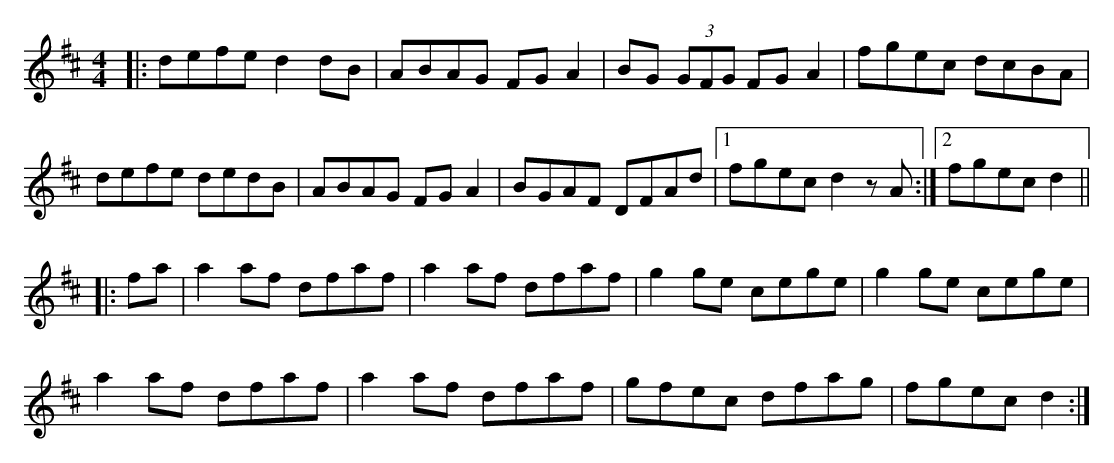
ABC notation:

X:1
M:4/4
K:D
|:defe d2 dB|ABAG FG A2|BG (3GFG FG A2|fgec dcBA|
defe dedB|ABAG FG A2|BGAF DFAd|1 fgec d2 z A:|2 fgec d2||
|:fa|a2 af dfaf|a2 af dfaf|g2 ge cege|g2 ge cege|
a2 af dfaf|a2 af dfaf|gfec dfag|fgec d2:|
